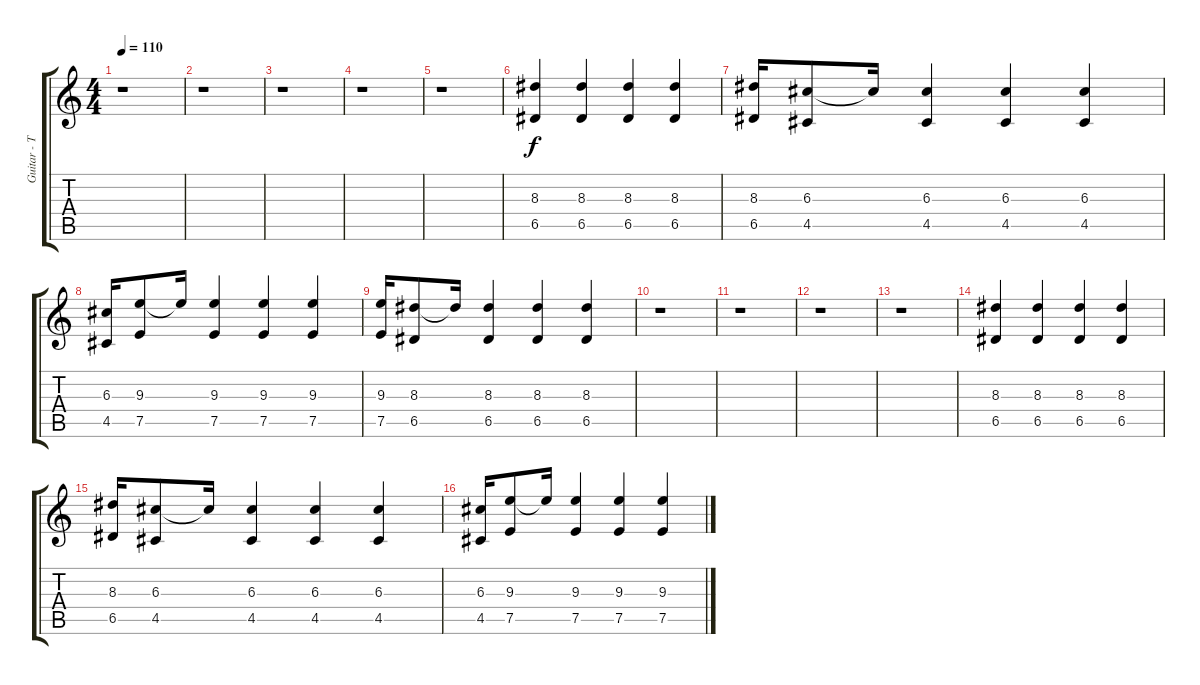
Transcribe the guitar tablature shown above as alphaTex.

\track ("Guitar - Tom Mattew Delonge" "Guitar - T") {instrument distortionguitar}
\staff {score tabs}
\tuning (E4 B3 G3 D3 A2 E2) {hide}
\ts (4 4)
\tempo 110
\clef g2
\ks c
r.1{dy f} |
r.1 |
r.1 |
r.1 |
r.1 |
(8.3 6.5).4 (8.3 6.5).4 (8.3 6.5).4 (8.3 6.5).4 |
(8.3 6.5).16 (6.3 4.5).8 6.3{t}.16 (6.3 4.5).4 (6.3 4.5).4 (6.3 4.5).4 |
(6.3 4.5).16 (9.3 7.5).8 9.3{t}.16 (9.3 7.5).4 (9.3 7.5).4 (9.3 7.5).4 |
(9.3 7.5).16 (8.3 6.5).8 8.3{t}.16 (8.3 6.5).4 (8.3 6.5).4 (8.3 6.5).4 |
r.1 |
r.1 |
r.1 |
r.1 |
(8.3 6.5).4 (8.3 6.5).4 (8.3 6.5).4 (8.3 6.5).4 |
(8.3 6.5).16 (6.3 4.5).8 6.3{t}.16 (6.3 4.5).4 (6.3 4.5).4 (6.3 4.5).4 |
(6.3 4.5).16 (9.3 7.5).8 9.3{t}.16 (9.3 7.5).4 (9.3 7.5).4 (9.3 7.5).4
